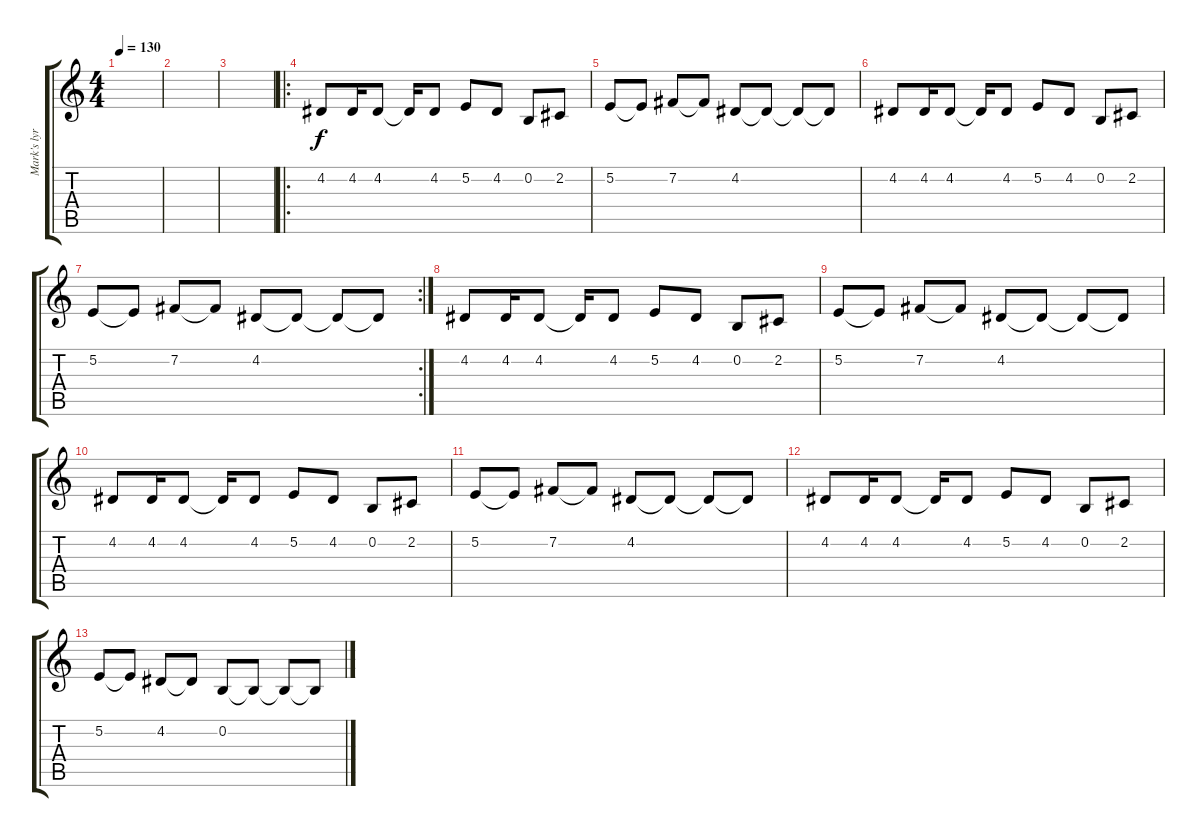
\track ("Mark's lyrics" "Mark's lyr") {instrument tenorsax}
\staff {score tabs}
\tuning (E4 B3 G3 D3 A2 E2) {hide}
\ts (4 4)
\tempo 130
\clef g2
\ks c
|
|
|
\ro
4.2.8 4.2.16 4.2.8 4.2{t}.16 4.2.8 5.2.8 4.2.8 0.2.8 2.2.8 |
5.2.8 5.2{t}.8 7.2.8 7.2{t}.8 4.2.8 4.2{t}.8 4.2{t}.8 4.2{t}.8 |
4.2.8 4.2.16 4.2.8 4.2{t}.16 4.2.8 5.2.8 4.2.8 0.2.8 2.2.8 |
\rc 2
5.2.8 5.2{t}.8 7.2.8 7.2{t}.8 4.2.8 4.2{t}.8 4.2{t}.8 4.2{t}.8 |
4.2.8 4.2.16 4.2.8 4.2{t}.16 4.2.8 5.2.8 4.2.8 0.2.8 2.2.8 |
5.2.8 5.2{t}.8 7.2.8 7.2{t}.8 4.2.8 4.2{t}.8 4.2{t}.8 4.2{t}.8 |
4.2.8 4.2.16 4.2.8 4.2{t}.16 4.2.8 5.2.8 4.2.8 0.2.8 2.2.8 |
5.2.8 5.2{t}.8 7.2.8 7.2{t}.8 4.2.8 4.2{t}.8 4.2{t}.8 4.2{t}.8 |
4.2.8 4.2.16 4.2.8 4.2{t}.16 4.2.8 5.2.8 4.2.8 0.2.8 2.2.8 |
5.2.8 5.2{t}.8 4.2.8 4.2{t}.8 0.2.8 0.2{t}.8 0.2{t}.8 0.2{t}.8
